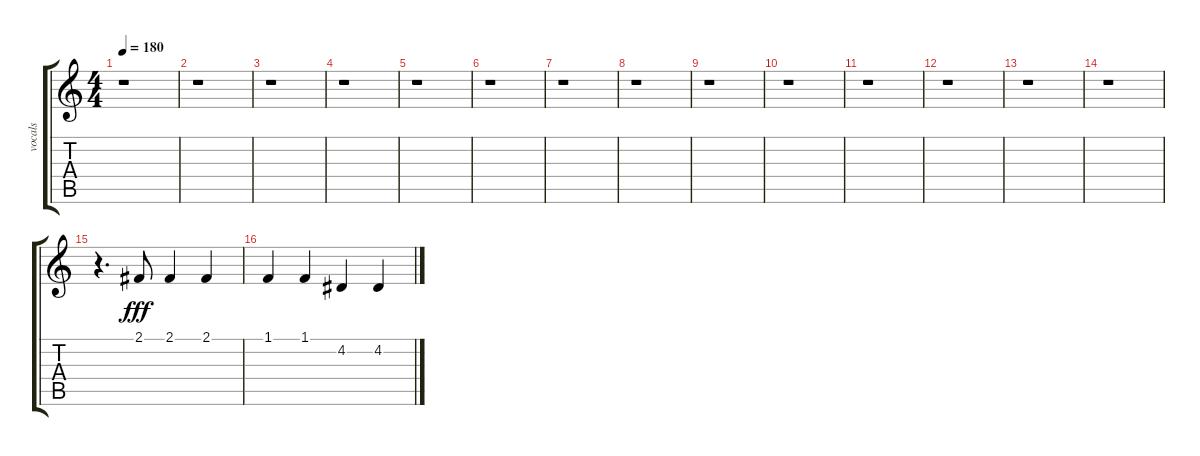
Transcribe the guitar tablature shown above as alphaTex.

\track ("vocals" "vocals") {instrument brasssection}
\staff {score tabs}
\tuning (E4 B3 G3 D3 A2 E2) {hide}
\ts (4 4)
\tempo 180
\clef g2
\ks c
r.1{dy fff} |
r.1 |
r.1 |
r.1 |
r.1 |
r.1 |
r.1 |
r.1 |
r.1 |
r.1 |
r.1 |
r.1 |
r.1 |
r.1 |
r.4{d} 2.1.8 2.1.4 2.1.4 |
1.1.4 1.1.4 4.2.4 4.2.4
